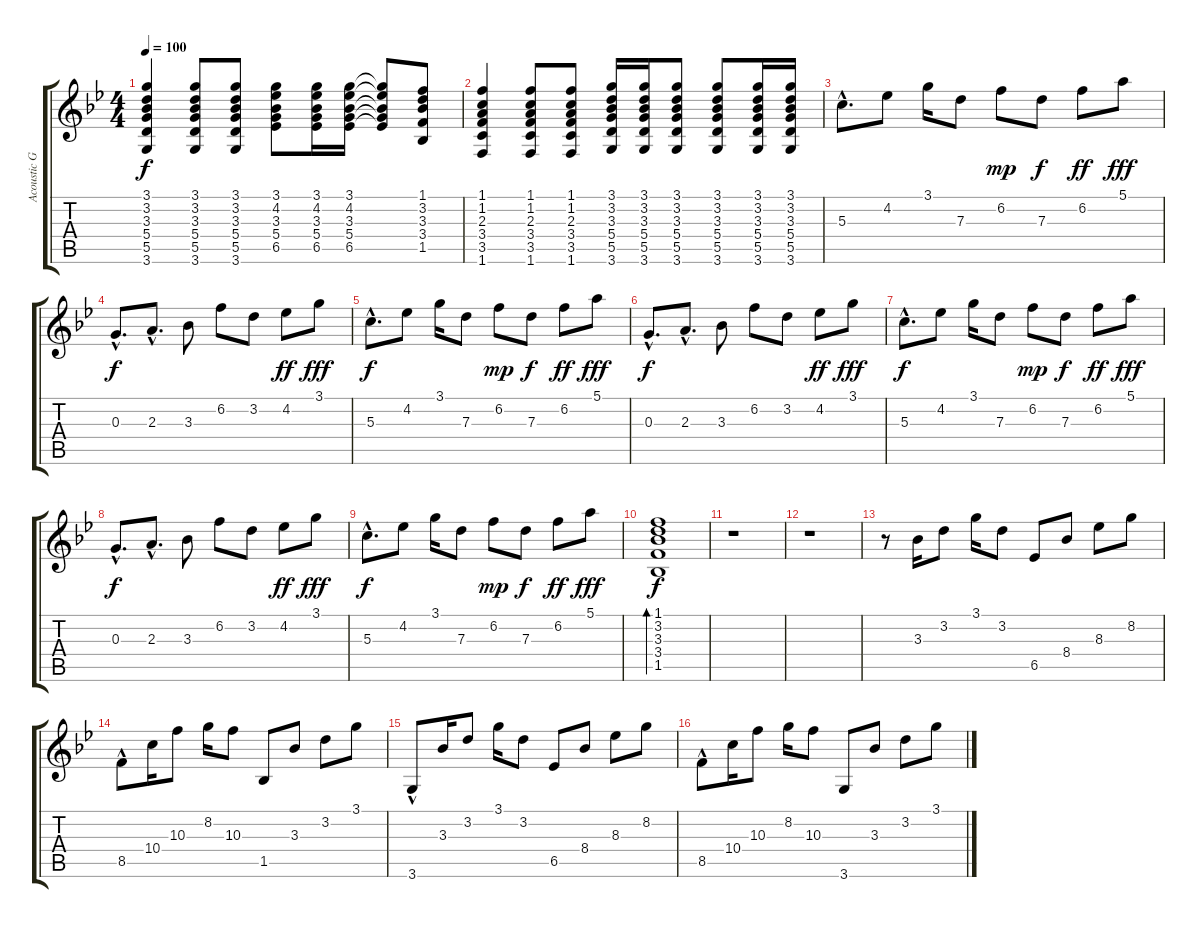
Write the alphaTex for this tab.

\track ("Acoustic Guitar" "Acoustic G") {instrument acousticguitarsteel}
\staff {score tabs}
\tuning (E4 B3 G3 D3 A2 E2) {hide}
\ts (4 4)
\tempo 100
\clef g2
\ks gminor
(3.1 3.2 3.3 5.4 5.5 3.6).4{dy f} (3.1 3.2 3.3 5.4 5.5 3.6).8 (3.1 3.2 3.3 5.4 5.5 3.6).8 (3.1 4.2 3.3 5.4 6.5).8 (3.1 4.2 3.3 5.4 6.5).16 (3.1 4.2 3.3 5.4 6.5).16 (3.1{t} 4.2{t} 3.3{t} 5.4{t} 6.5{t}).8 (1.1 3.2 3.3 3.4 1.5).8 |
(1.1 1.2 2.3 3.4 3.5 1.6).4 (1.1 1.2 2.3 3.4 3.5 1.6).8 (1.1 1.2 2.3 3.4 3.5 1.6).8 (3.1 3.2 3.3 5.4 5.5 3.6).16 (3.1 3.2 3.3 5.4 5.5 3.6).16 (3.1 3.2 3.3 5.4 5.5 3.6).8 (3.1 3.2 3.3 5.4 5.5 3.6).8 (3.1 3.2 3.3 5.4 5.5 3.6).16 (3.1 3.2 3.3 5.4 5.5 3.6).16 |
5.3{hac}.8{d} 4.2.8 3.1.16 7.3.8 6.2.8{dy mp} 7.3.8{dy f} 6.2.8{dy ff} 5.1.8{dy fff} |
0.3{hac}.8{d dy f} 2.3{hac}.8{d} 3.3.8 6.2.8 3.2.8 4.2.8{dy ff} 3.1.8{dy fff} |
5.3{hac}.8{d dy f} 4.2.8 3.1.16 7.3.8 6.2.8{dy mp} 7.3.8{dy f} 6.2.8{dy ff} 5.1.8{dy fff} |
0.3{hac}.8{d dy f} 2.3{hac}.8{d} 3.3.8 6.2.8 3.2.8 4.2.8{dy ff} 3.1.8{dy fff} |
5.3{hac}.8{d dy f} 4.2.8 3.1.16 7.3.8 6.2.8{dy mp} 7.3.8{dy f} 6.2.8{dy ff} 5.1.8{dy fff} |
0.3{hac}.8{d dy f} 2.3{hac}.8{d} 3.3.8 6.2.8 3.2.8 4.2.8{dy ff} 3.1.8{dy fff} |
5.3{hac}.8{d dy f} 4.2.8 3.1.16 7.3.8 6.2.8{dy mp} 7.3.8{dy f} 6.2.8{dy ff} 5.1.8{dy fff} |
(1.1 3.2 3.3 3.4 1.5).1{bd 240 dy f} |
r.1 |
r.1 |
r.8 3.3.16 3.2.8 3.1.16 3.2.8 6.5.8 8.4.8 8.3.8 8.2.8 |
8.5{hac}.8 10.4.16 10.3.8 8.2.16 10.3.8 1.5.8 3.3.8 3.2.8 3.1.8 |
3.6{hac}.8 3.3.16 3.2.8 3.1.16 3.2.8 6.5.8 8.4.8 8.3.8 8.2.8 |
8.5{hac}.8 10.4.16 10.3.8 8.2.16 10.3.8 3.6.8 3.3.8 3.2.8 3.1.8
